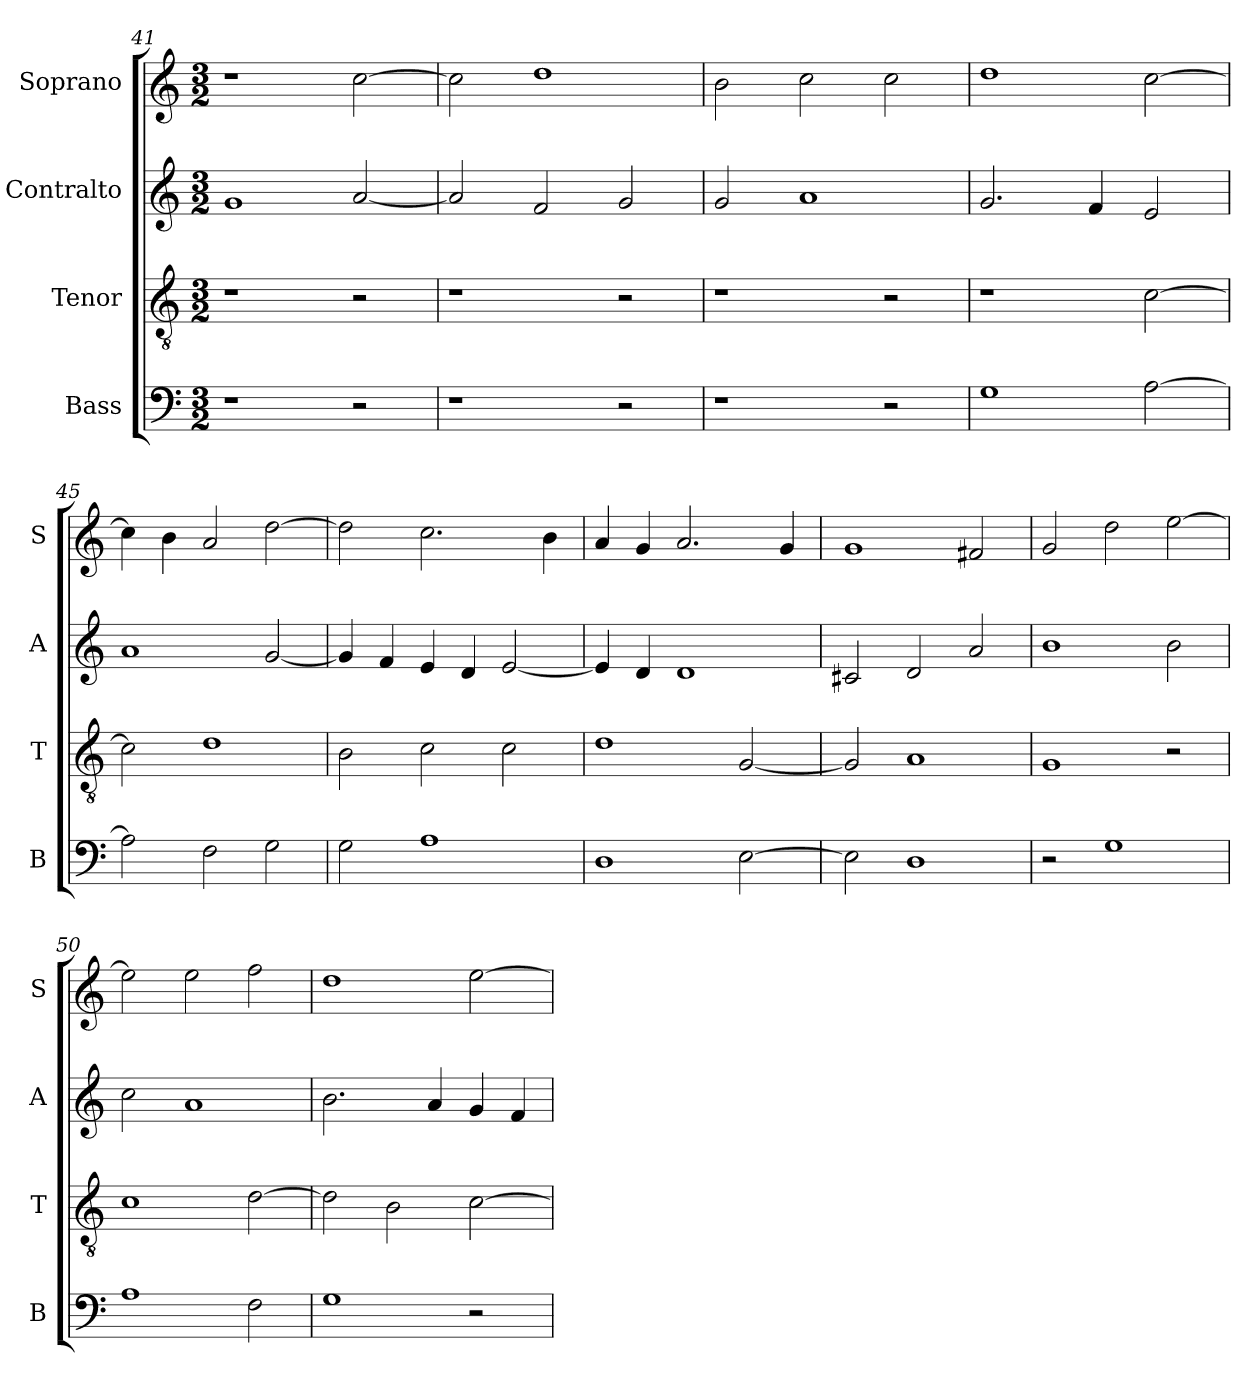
**kern	**kern	**kern	**kern
*part4	*part3	*part2	*part1
*staff4	*staff3	*staff2	*staff1
*I"Bass	*I"Tenor	*I"Contralto	*I"Soprano
*I'B	*I'T	*I'A	*I'S
*clefF4	*clefGv2	*clefG2	*clefG2
*k[]	*k[]	*k[]	*k[]
*G:mix	*G:mix	*G:mix	*G:mix
*M3/2	*M3/2	*M3/2	*M3/2
=41	=41	=41	=41
1r	1r	1g	1r
2r	2r	[2a	[2cc
=42	=42	=42	=42
1r	1r	2a]	2cc]
.	.	2f	1dd
2r	2r	2g	.
=43	=43	=43	=43
1r	1r	2g	2b
.	.	1a	2cc
2r	2r	.	2cc
=44	=44	=44	=44
1G	1r	2.g	1dd
.	.	4f	.
[2A	[2c	2e	[2cc
=45	=45	=45	=45
2A]	2c]	1a	4cc]
.	.	.	4b
2F	1d	.	2a
2G	.	[2g	[2dd
=46	=46	=46	=46
2G	2B	4g]	2dd]
.	.	4f	.
1A	2c	4e	2.cc
.	.	4d	.
.	2c	[2e	.
.	.	.	4b
=47	=47	=47	=47
1D	1d	4e]	4a
.	.	4d	4g
.	.	1d	2.a
[2E	[2G	.	.
.	.	.	4g
=48	=48	=48	=48
2E]	2G]	2c#X	1g
1D	1A	2d	.
.	.	2a	2f#X
=49	=49	=49	=49
2r	1G	1b	2g
1G	.	.	2dd
.	2r	2b	[2ee
=50	=50	=50	=50
1A	1c	2cc	2ee]
.	.	1a	2ee
2F	[2d	.	2ff
=51	=51	=51	=51
1G	2d]	2.b	1dd
.	2B	.	.
.	.	4a	.
2r	[2c	4g	[2ee
.	.	4f	.
=	=	=	=
*-	*-	*-	*-
